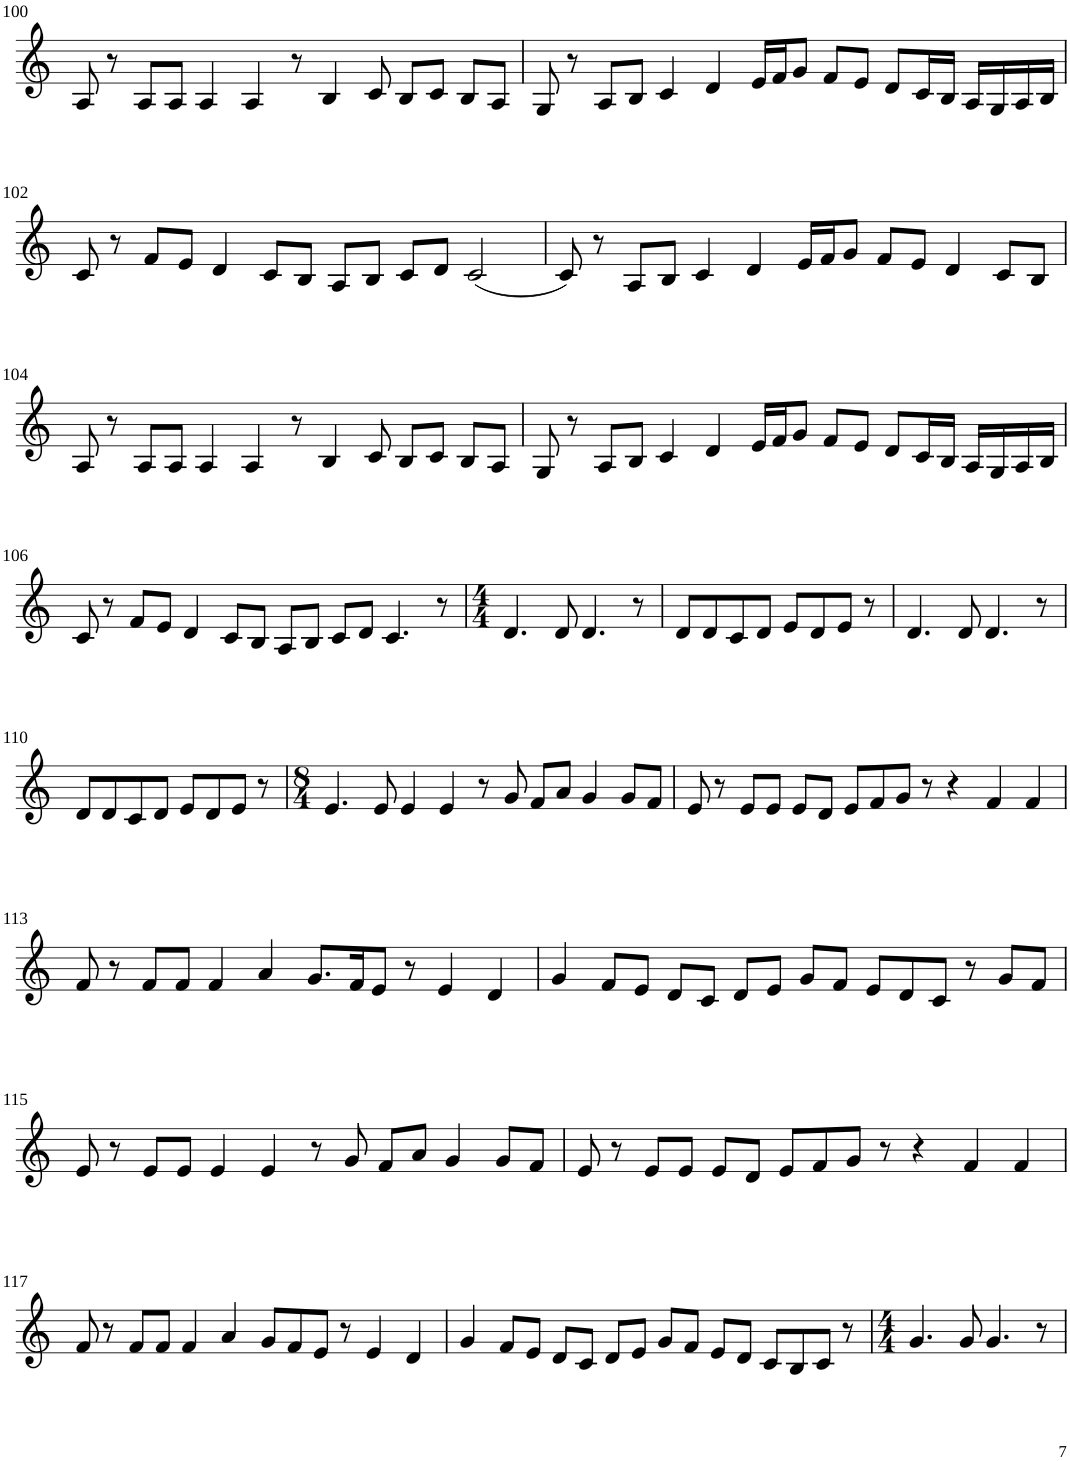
**kern
*part1
*staff1
*I"Violin
!!LO:PB:g=z
*clefG2
*k[]
*M8/4
=100
8A/
8r
8A/L
8A/J
4A/
4A/
8r
4B/
8c/
8B/L
8c/J
8B/L
8A/J
=101
8G/
8r
8A/L
8B/J
4c/
4d/
16e/LL
16f/J
8g/J
8f/L
8e/J
8d/L
16c/L
16B/JJ
16A/LL
16G/
16A/
16B/JJ
!!LO:LB:g=z
=102
8c/
8r
8f/L
8e/J
4d/
8c/L
8B/J
8A/L
8B/J
8c/L
8d/J
(2c/
=103
8c/)
8r
8A/L
8B/J
4c/
4d/
16e/LL
16f/J
8g/J
8f/L
8e/J
4d/
8c/L
8B/J
!!LO:LB:g=z
=104
8A/
8r
8A/L
8A/J
4A/
4A/
8r
4B/
8c/
8B/L
8c/J
8B/L
8A/J
=105
8G/
8r
8A/L
8B/J
4c/
4d/
16e/LL
16f/J
8g/J
8f/L
8e/J
8d/L
16c/L
16B/JJ
16A/LL
16G/
16A/
16B/JJ
!!LO:LB:g=z
=106
8c/
8r
8f/L
8e/J
4d/
8c/L
8B/J
8A/L
8B/J
8c/L
8d/J
4.c/
8r
=107
*M4/4
4.d/
8d/
4.d/
8r
=108
8d/L
8d/
8c/
8d/J
8e/L
8d/
8e/J
8r
=109
4.d/
8d/
4.d/
8r
!!LO:LB:g=z
=110
8d/L
8d/
8c/
8d/J
8e/L
8d/
8e/J
8r
=111
*M8/4
4.e/
8e/
4e/
4e/
8r
8g/
8f/L
8a/J
4g/
8g/L
8f/J
=112
8e/
8r
8e/L
8e/J
8e/L
8d/J
8e/L
8f/
8g/J
8r
4r
4f/
4f/
!!LO:LB:g=z
=113
8f/
8r
8f/L
8f/J
4f/
4a/
8.g/L
16f/K
8e/J
8r
4e/
4d/
=114
4g/
8f/L
8e/J
8d/L
8c/J
8d/L
8e/J
8g/L
8f/J
8e/L
8d/
8c/J
8r
8g/L
8f/J
!!LO:LB:g=z
=115
8e/
8r
8e/L
8e/J
4e/
4e/
8r
8g/
8f/L
8a/J
4g/
8g/L
8f/J
=116
8e/
8r
8e/L
8e/J
8e/L
8d/J
8e/L
8f/
8g/J
8r
4r
4f/
4f/
!!LO:LB:g=z
=117
8f/
8r
8f/L
8f/J
4f/
4a/
8g/L
8f/
8e/J
8r
4e/
4d/
=118
4g/
8f/L
8e/J
8d/L
8c/J
8d/L
8e/J
8g/L
8f/J
8e/L
8d/J
8c/L
8B/
8c/J
8r
=119
*M4/4
4.g/
8g/
4.g/
8r
=
*-
